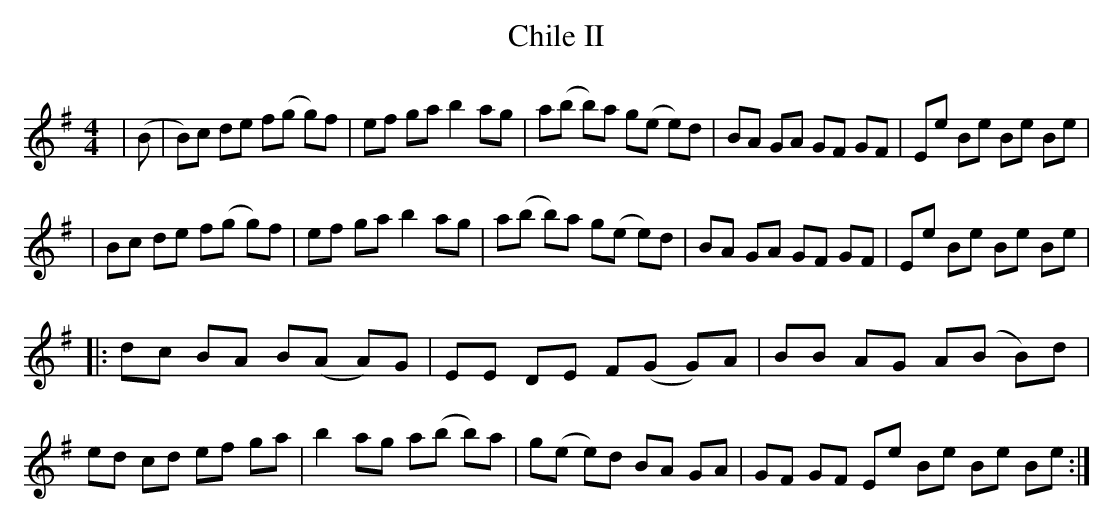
X:1
T:Chile II
Q:150
M:4/4
L:1/8
K:Em
| (B | B)c de f(g g)f | ef ga b2 ag | a(b b)a g(e e)d | BA GA GF GF | Ee Be Be Be |
| Bc de f(g g)f | ef ga b2 ag | a(b b)a g(e e)d | BA GA GF GF | Ee Be Be Be |
|: dc BA B(A A)G | EE DE F(G G)A | BB AG A(B B)d | ed cd ef ga | b2 ag a(b b)a | g(e e)d BA GA | GF GF Ee Be Be Be :|
